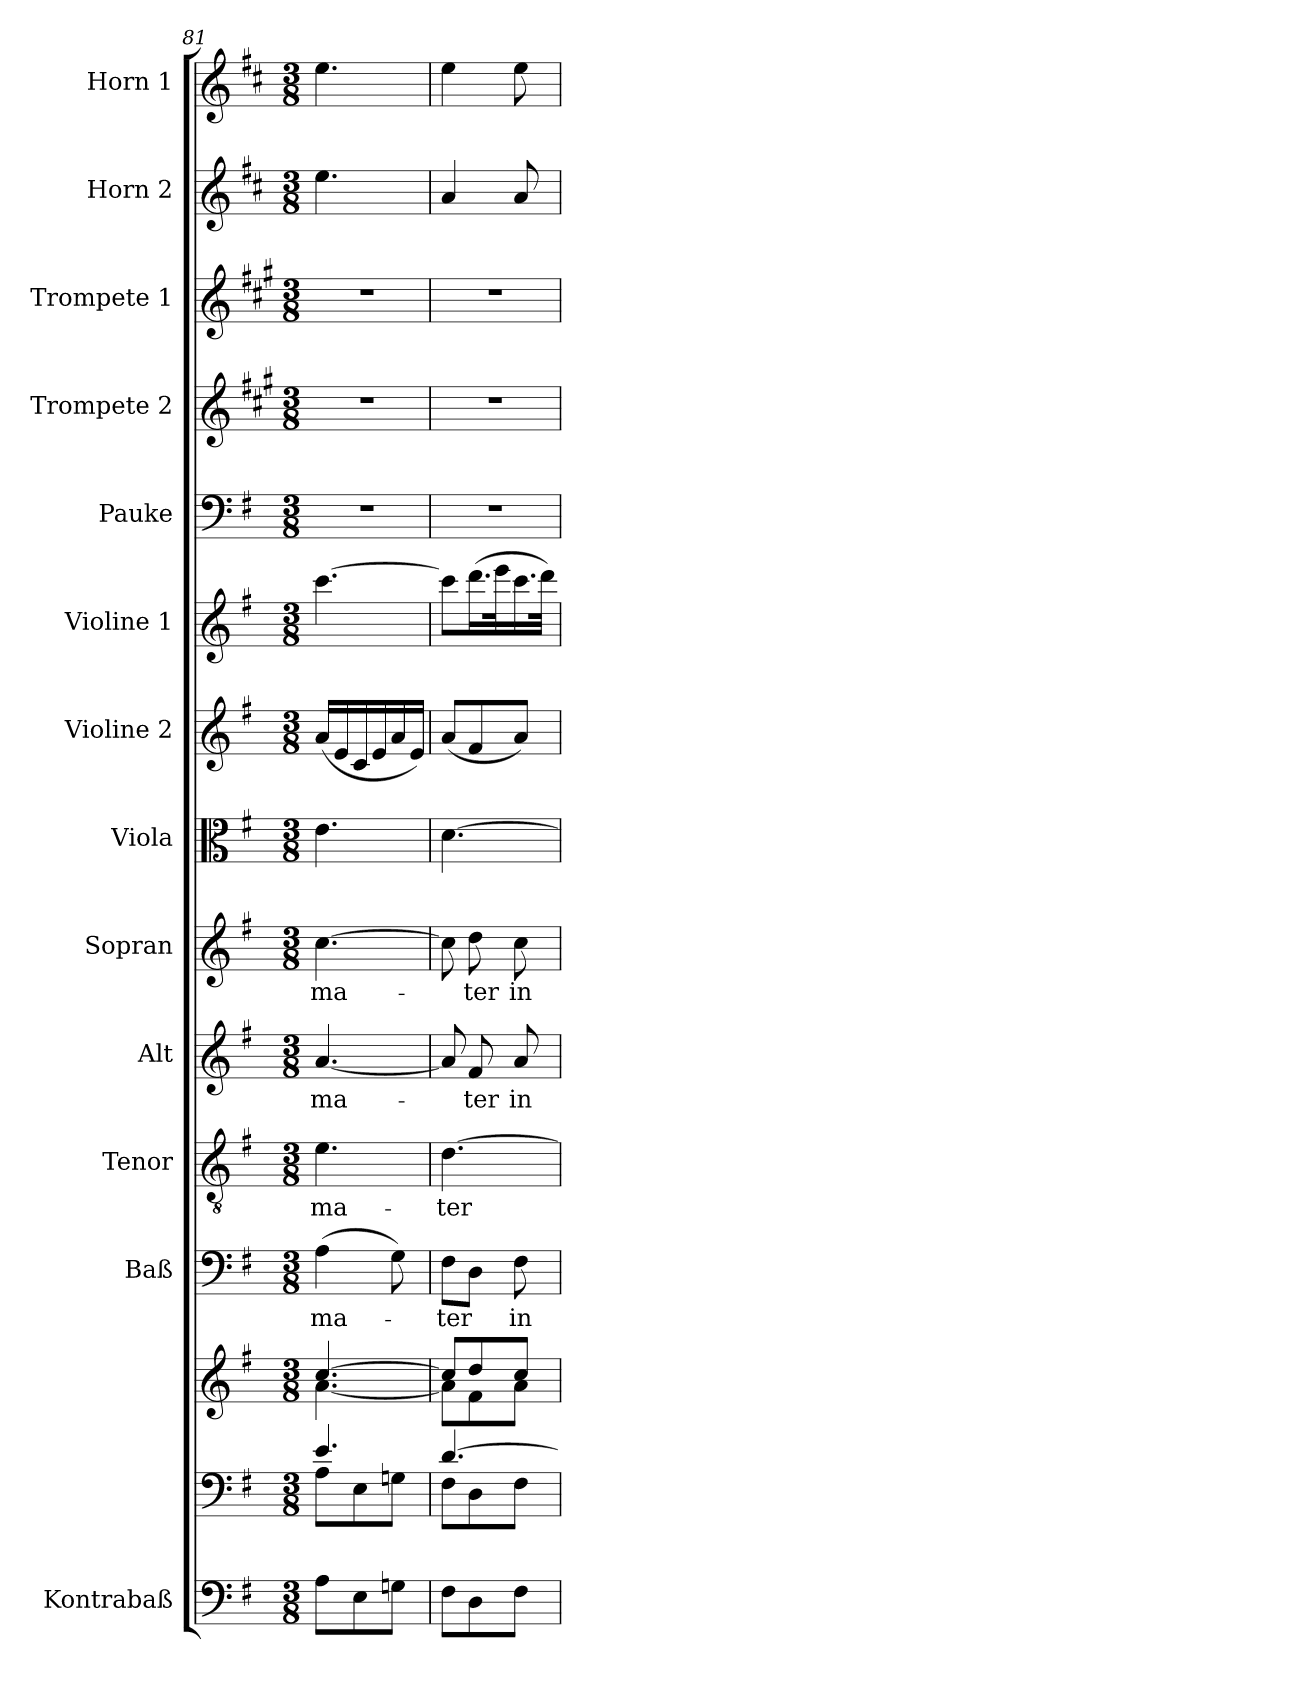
**kern	**kern	**kern	**kern	**text	**kern	**text	**kern	**text	**kern	**text	**kern	**kern	**kern	**kern	**kern	**kern	**kern	**kern
*part14	*part13	*part13	*part12	*part12	*part11	*part11	*part10	*part10	*part9	*part9	*part8	*part7	*part6	*part5	*part4	*part3	*part2	*part1
*staff15	*staff14	*staff13	*staff12	*staff12	*staff11	*staff11	*staff10	*staff10	*staff9	*staff9	*staff8	*staff7	*staff6	*staff5	*staff4	*staff3	*staff2	*staff1
*I"Kontrabaß	*	*	*I"Baß	*	*I"Tenor	*	*I"Alt	*	*I"Sopran	*	*I"Viola	*I"Violine 2	*I"Violine 1	*I"Pauke	*I"Trompete 2	*I"Trompete 1	*I"Horn 2	*I"Horn 1
*I'Kb.	*	*	*	*	*	*	*	*	*	*	*I'Vla.	*I'Vl. 2	*I'Vl. 1	*	*I'Tr. 2	*I'Tr. 1	*I'Hr. 2	*I'Hr. 1
*clefF4	*clefF4	*clefG2	*clefF4	*	*clefGv2	*	*clefG2	*	*clefG2	*	*clefC3	*clefG2	*clefG2	*clefF4	*clefG2	*clefG2	*clefG2	*clefG2
*ITrd7c12	*	*	*	*	*	*	*	*	*	*	*	*	*	*	*ITrd1c2	*ITrd1c2	*ITrd4c7	*ITrd4c7
*k[f#]	*k[f#]	*k[f#]	*k[f#]	*	*k[f#]	*	*k[f#]	*	*k[f#]	*	*k[f#]	*k[f#]	*k[f#]	*k[f#]	*k[f#]	*k[f#]	*k[f#]	*k[f#]
*G:	*G:	*G:	*G:	*	*G:	*	*G:	*	*G:	*	*G:	*G:	*G:	*G:	*G:	*G:	*G:	*G:
*M3/8	*M3/8	*M3/8	*M3/8	*	*M3/8	*	*M3/8	*	*M3/8	*	*M3/8	*M3/8	*M3/8	*M3/8	*M3/8	*M3/8	*M3/8	*M3/8
=81	=81	=81	=81	=81	=81	=81	=81	=81	=81	=81	=81	=81	=81	=81	=81	=81	=81	=81
*	*^	*^	*	*	*	*	*	*	*	*	*	*	*	*	*	*	*	*
!	!	!	!	!	!	!LO:LY:b	!	!LO:LY:b	!	!LO:LY:b	!	!LO:LY:b	!	!	!	!	!	!	!	!
8AA\L	4.e/	8A\L	[>4.cc/	[<4.a\	(>4A\	ma-	4.e\	ma-	[4.a/	ma-	[4.cc\	ma-	4.e\	(<16a/LL	[4.ccc\	4.r	4.r	4.r	4.a\	4.a\
.	.	.	.	.	.	.	.	.	.	.	.	.	.	16e/	.	.	.	.	.	.
8EE\	.	8E\	.	.	.	.	.	.	.	.	.	.	.	16c/	.	.	.	.	.	.
.	.	.	.	.	.	.	.	.	.	.	.	.	.	16e/	.	.	.	.	.	.
8GGn\J	.	8Gn\J	.	.	8G\)	.	.	.	.	.	.	.	.	16a/	.	.	.	.	.	.
.	.	.	.	.	.	.	.	.	.	.	.	.	.	16e/JJ)	.	.	.	.	.	.
!!LO:PB:g=z
=82	=82	=82	=82	=82	=82	=82	=82	=82	=82	=82	=82	=82	=82	=82	=82	=82	=82	=82	=82	=82
!	!	!	!	!	!	!LO:LY:b	!	!LO:LY:b	!	!	!	!	!	!	!	!	!	!	!	!
8FF#\L	[>4.d/	8F#\L	8cc/L]	8a\L]	8F#\L	-ter	[4.d\	-ter	8a/]	.	8cc\]	.	[4.d\	(<8a/L	8ccc\L]	4.r	4.r	4.r	4d/	4a\
!	!	!	!	!	!	!	!	!	!	!LO:LY:b	!	!LO:LY:b	!	!	!	!	!	!	!	!
8DD\	.	8D\	8dd/	8f#\	8D\J	.	.	.	8f#/	-ter	8dd\	-ter	.	8f#/	(>16.ddd\L	.	.	.	.	.
.	.	.	.	.	.	.	.	.	.	.	.	.	.	.	32eee\k	.	.	.	.	.
!	!	!	!	!	!	!LO:LY:b	!	!	!	!LO:LY:b	!	!LO:LY:b	!	!	!	!	!	!	!	!
8FF#\J	.	8F#\J	8cc/J	8a\J	8F#\	in-	.	.	8a/	in-	8cc\	in-	.	8a/J)	16.ccc\	.	.	.	8d/	8a\
.	.	.	.	.	.	.	.	.	.	.	.	.	.	.	32ddd\JJk)	.	.	.	.	.
*	*v	*v	*	*	*	*	*	*	*	*	*	*	*	*	*	*	*	*	*	*
*	*	*v	*v	*	*	*	*	*	*	*	*	*	*	*	*	*	*	*	*
=	=	=	=	=	=	=	=	=	=	=	=	=	=	=	=	=	=	=
*-	*-	*-	*-	*-	*-	*-	*-	*-	*-	*-	*-	*-	*-	*-	*-	*-	*-	*-
